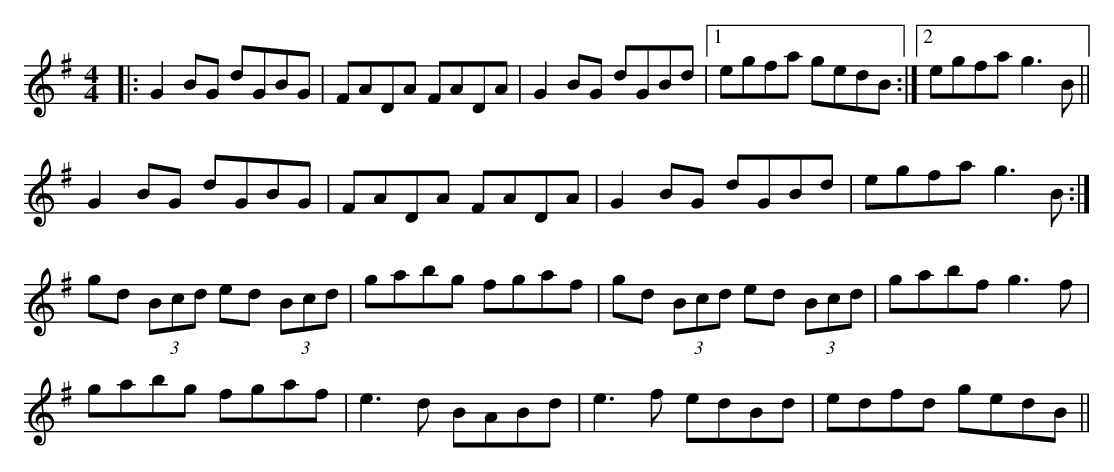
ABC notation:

X:1
M:4/4
K:G
|:G2 BG dGBG|FADA FADA|G2 BG dGBd|1 egfa gedB:|2 egfa g3 B||
G2BG dGBG|FADA FADA|G2BG dGBd|egfa g3B:|
gd (3Bcd ed (3Bcd|gabg fgaf|gd (3Bcd ed (3Bcd|gabf g3 f|
gabg fgaf|e3 d BABd|e3 f edBd|edfd gedB||
